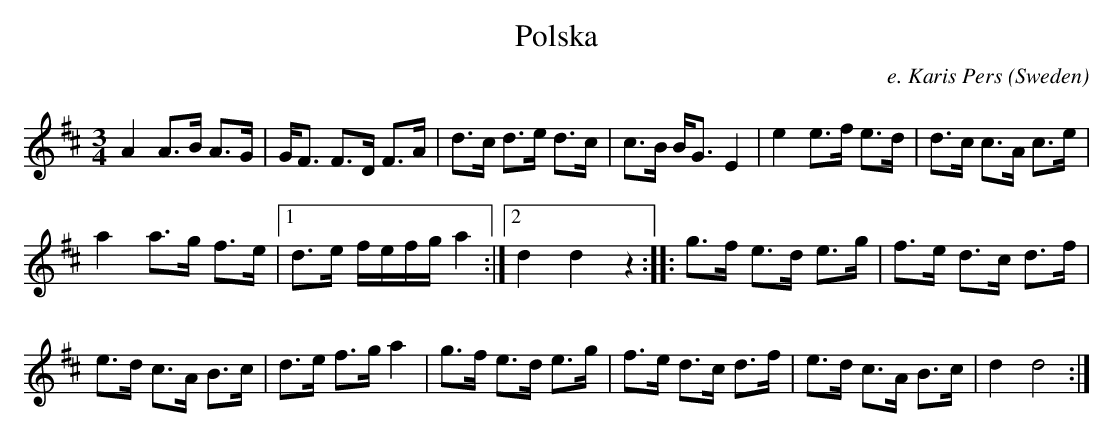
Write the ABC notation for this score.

X:1
T:Polska
C:e. Karis Pers
O:Sweden
M:3/4
K:D
A2 A>B A>G | G<F F>D F>A | \
d>c d>e d>c | c>B B<G E2 | \
e2 e>f e>d | d>c c>A c>e |
a2 a>g f>e |1 d>e f/e/f/g/ a2 :|2 d2d2z2::\
g>f e>d e>g | f>e d>c d>f |
e>d c>A B>c | d>e f>g a2 |\
g>f e>d e>g | f>e d>c d>f | e>d c>A B>c | d2d4:|
